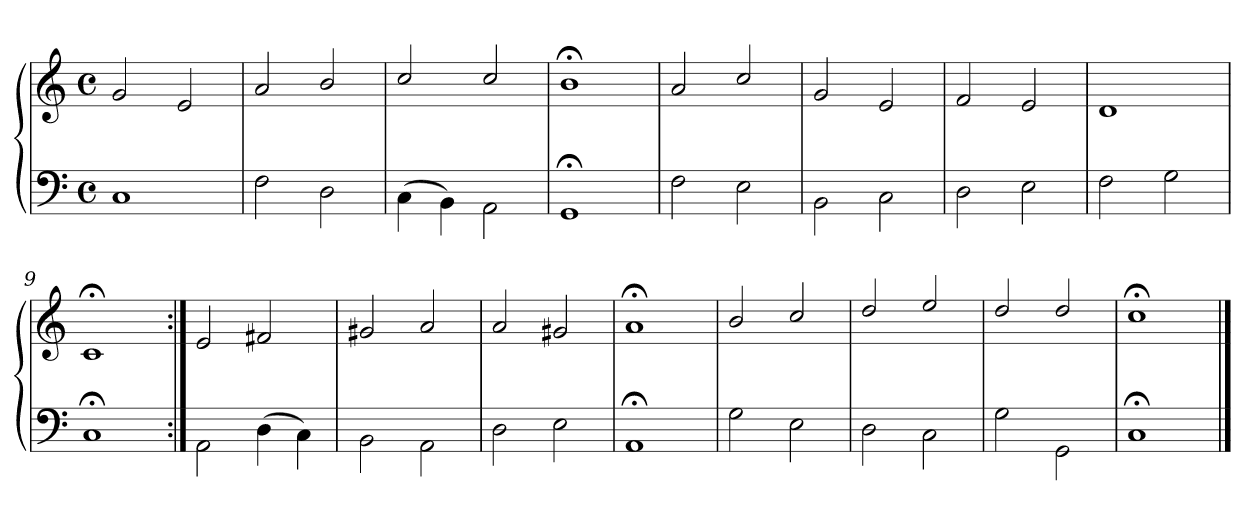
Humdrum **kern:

**kern	**kern
*part1	*part1
*staff2	*staff1
*clefF4	*clefG2
*M4/4	*M4/4
*met(c)	*met(c)
=1	=1
1C\	2g/
.	2e/
=2	=2
2F\	2a/
2D\	2b/
=3	=3
(4C\	2cc/
4BB\)	.
2AA\	2cc/
=4	=4
1GG;\	1b;</
=5	=5
2F\	2a/
2E\	2cc/
=6	=6
2BB\	2g/
2C\	2e/
=7	=7
2D\	2f/
2E\	2e/
=8	=8
2F\	1d/
2G\	.
=9	=9
1C;\	1c;</
!!LO:LB:g=z
=10:|!	=10:|!
2AA\	2e/
(4D\	2f#X/
4C\)	.
=11	=11
2BB\	2g#X/
2AA\	2a/
=12	=12
2D\	2a/
2E\	2g#X/
=13	=13
1AA;\	1a;</
=14	=14
2G\	2b/
2E\	2cc/
=15	=15
2D\	2dd/
2C\	2ee/
=16	=16
2G\	2dd/
2GG\	2dd/
=17	=17
1C;\	1cc;</
==	==
*-	*-
